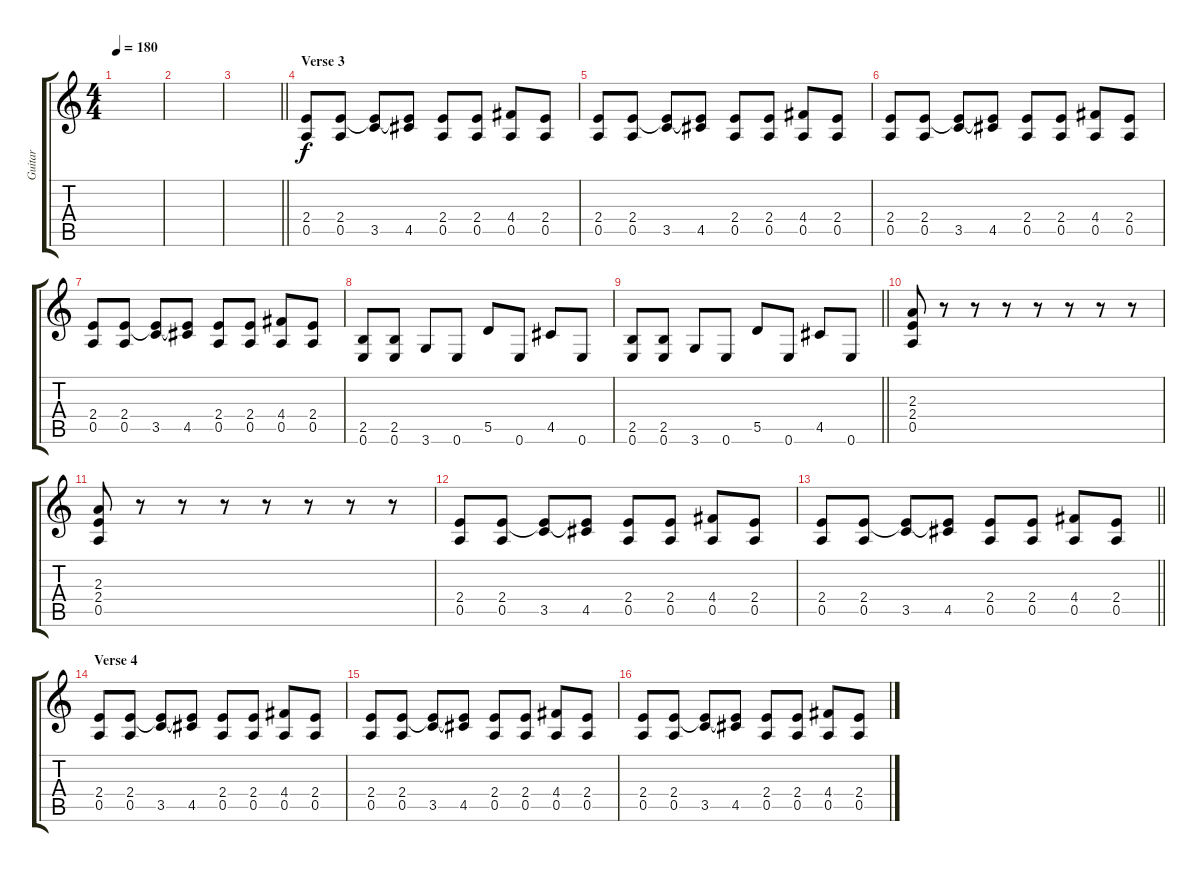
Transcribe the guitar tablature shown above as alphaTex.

\track ("Guitar" "Guitar") {instrument overdrivenguitar}
\staff {score tabs}
\tuning (E4 B3 G3 D3 A2 E2) {hide}
\ts (4 4)
\tempo 180
\clef g2
\ks c
|
|
\barLineRight lightlight
|
\section ("" "Verse 3")
(2.4 0.5).8 (2.4 0.5).8 (2.4{t} 3.5).8 (2.4{t} 4.5).8 (2.4 0.5).8 (2.4 0.5).8 (4.4 0.5).8 (2.4 0.5).8 |
(2.4 0.5).8 (2.4 0.5).8 (2.4{t} 3.5).8 (2.4{t} 4.5).8 (2.4 0.5).8 (2.4 0.5).8 (4.4 0.5).8 (2.4 0.5).8 |
(2.4 0.5).8 (2.4 0.5).8 (2.4{t} 3.5).8 (2.4{t} 4.5).8 (2.4 0.5).8 (2.4 0.5).8 (4.4 0.5).8 (2.4 0.5).8 |
(2.4 0.5).8 (2.4 0.5).8 (2.4{t} 3.5).8 (2.4{t} 4.5).8 (2.4 0.5).8 (2.4 0.5).8 (4.4 0.5).8 (2.4 0.5).8 |
(2.5 0.6).8 (2.5 0.6).8 3.6.8 0.6.8 5.5.8 0.6.8 4.5.8 0.6.8 |
\barLineRight lightlight
(2.5 0.6).8 (2.5 0.6).8 3.6.8 0.6.8 5.5.8 0.6.8 4.5.8 0.6.8 |
(2.3 2.4 0.5).8 r.8 r.8 r.8 r.8 r.8 r.8 r.8 |
(2.3 2.4 0.5).8 r.8 r.8 r.8 r.8 r.8 r.8 r.8 |
(2.4 0.5).8 (2.4 0.5).8 (2.4{t} 3.5).8 (2.4{t} 4.5).8 (2.4 0.5).8 (2.4 0.5).8 (4.4 0.5).8 (2.4 0.5).8 |
\barLineRight lightlight
(2.4 0.5).8 (2.4 0.5).8 (2.4{t} 3.5).8 (2.4{t} 4.5).8 (2.4 0.5).8 (2.4 0.5).8 (4.4 0.5).8 (2.4 0.5).8 |
\section ("" "Verse 4")
(2.4 0.5).8 (2.4 0.5).8 (2.4{t} 3.5).8 (2.4{t} 4.5).8 (2.4 0.5).8 (2.4 0.5).8 (4.4 0.5).8 (2.4 0.5).8 |
(2.4 0.5).8 (2.4 0.5).8 (2.4{t} 3.5).8 (2.4{t} 4.5).8 (2.4 0.5).8 (2.4 0.5).8 (4.4 0.5).8 (2.4 0.5).8 |
(2.4 0.5).8 (2.4 0.5).8 (2.4{t} 3.5).8 (2.4{t} 4.5).8 (2.4 0.5).8 (2.4 0.5).8 (4.4 0.5).8 (2.4 0.5).8
